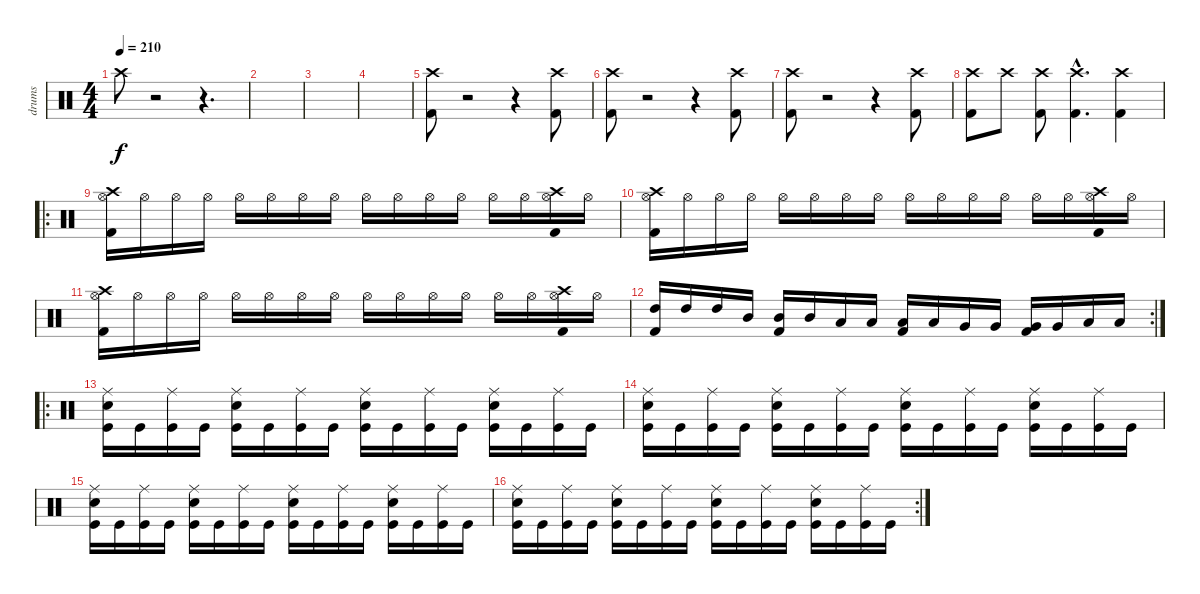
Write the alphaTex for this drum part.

\track ("drums" "drums") {instrument percussion}
\staff {score}
\articulation defaults
\ts (4 4)
\tempo 210
\clef neutral
\ks c "Crash high (hit)".8{dy f}
r.2 r.4{d} |
|
|
|
("Crash high (hit)" "Kick (hit) 2").8 r.2 r.4 ("Crash high (hit)" "Kick (hit) 2").8 |
("Crash high (hit)" "Kick (hit) 2").8 r.2 r.4 ("Crash high (hit)" "Kick (hit) 2").8 |
("Crash high (hit)" "Kick (hit) 2").8 r.2 r.4 ("Crash high (hit)" "Kick (hit) 2").8 |
("Crash high (hit)" "Kick (hit) 2").8 "Crash high (hit)".8 ("Crash high (hit)" "Kick (hit) 2").8 ("Crash high (hit)"{hac} "Kick (hit) 2"{hac}).4{d} ("Crash high (hit)" "Kick (hit) 2").4 |
\ro
("Crash high (hit)" "Hi-Hat (open)" "Kick (hit) 2").16 "Hi-Hat (open)".16 "Hi-Hat (open)".16 "Hi-Hat (open)".16 "Hi-Hat (open)".16 "Hi-Hat (open)".16 "Hi-Hat (open)".16 "Hi-Hat (open)".16 "Hi-Hat (open)".16 "Hi-Hat (open)".16 "Hi-Hat (open)".16 "Hi-Hat (open)".16 "Hi-Hat (open)".16 "Hi-Hat (open)".16 ("Crash high (hit)" "Hi-Hat (open)" "Kick (hit) 2").16 "Hi-Hat (open)".16 |
("Crash high (hit)" "Hi-Hat (open)" "Kick (hit) 2").16 "Hi-Hat (open)".16 "Hi-Hat (open)".16 "Hi-Hat (open)".16 "Hi-Hat (open)".16 "Hi-Hat (open)".16 "Hi-Hat (open)".16 "Hi-Hat (open)".16 "Hi-Hat (open)".16 "Hi-Hat (open)".16 "Hi-Hat (open)".16 "Hi-Hat (open)".16 "Hi-Hat (open)".16 "Hi-Hat (open)".16 ("Crash high (hit)" "Hi-Hat (open)" "Kick (hit) 2").16 "Hi-Hat (open)".16 |
("Crash high (hit)" "Hi-Hat (open)" "Kick (hit) 2").16 "Hi-Hat (open)".16 "Hi-Hat (open)".16 "Hi-Hat (open)".16 "Hi-Hat (open)".16 "Hi-Hat (open)".16 "Hi-Hat (open)".16 "Hi-Hat (open)".16 "Hi-Hat (open)".16 "Hi-Hat (open)".16 "Hi-Hat (open)".16 "Hi-Hat (open)".16 "Hi-Hat (open)".16 "Hi-Hat (open)".16 ("Crash high (hit)" "Hi-Hat (open)" "Kick (hit) 2").16 "Hi-Hat (open)".16 |
\rc 2
("High Tom (hit)" "Kick (hit) 2").16 "High Tom (hit)".16 "High Tom (hit)".16 "Mid Tom (hit)".16 ("Mid Tom (hit)" "Kick (hit) 2").16 "Mid Tom (hit)".16 "Low Tom (hit)".16 "Low Tom (hit)".16 ("Low Tom (hit)" "Kick (hit) 2").16 "Low Tom (hit)".16 "Very Low Tom (hit)".16 "Very Low Tom (hit)".16 ("Very Low Tom (hit)" "Kick (hit) 2").16 "Very Low Tom (hit)".16 "Low Floor Tom (hit)".16 "Low Floor Tom (hit)".16 |
\ro
("Ride (middle)" "Snare (hit) 2" "Kick (hit)").16 "Kick (hit)".16 ("Ride (middle)" "Kick (hit)").16 "Kick (hit)".16 ("Ride (middle)" "Snare (hit) 2" "Kick (hit)").16 "Kick (hit)".16 ("Ride (middle)" "Kick (hit)").16 "Kick (hit)".16 ("Ride (middle)" "Snare (hit) 2" "Kick (hit)").16 "Kick (hit)".16 ("Ride (middle)" "Kick (hit)").16 "Kick (hit)".16 ("Ride (middle)" "Snare (hit) 2" "Kick (hit)").16 "Kick (hit)".16 ("Ride (middle)" "Kick (hit)").16 "Kick (hit)".16 |
("Ride (middle)" "Snare (hit) 2" "Kick (hit)").16 "Kick (hit)".16 ("Ride (middle)" "Kick (hit)").16 "Kick (hit)".16 ("Ride (middle)" "Snare (hit) 2" "Kick (hit)").16 "Kick (hit)".16 ("Ride (middle)" "Kick (hit)").16 "Kick (hit)".16 ("Ride (middle)" "Snare (hit) 2" "Kick (hit)").16 "Kick (hit)".16 ("Ride (middle)" "Kick (hit)").16 "Kick (hit)".16 ("Ride (middle)" "Snare (hit) 2" "Kick (hit)").16 "Kick (hit)".16 ("Ride (middle)" "Kick (hit)").16 "Kick (hit)".16 |
("Ride (middle)" "Snare (hit) 2" "Kick (hit)").16 "Kick (hit)".16 ("Ride (middle)" "Kick (hit)").16 "Kick (hit)".16 ("Ride (middle)" "Snare (hit) 2" "Kick (hit)").16 "Kick (hit)".16 ("Ride (middle)" "Kick (hit)").16 "Kick (hit)".16 ("Ride (middle)" "Snare (hit) 2" "Kick (hit)").16 "Kick (hit)".16 ("Ride (middle)" "Kick (hit)").16 "Kick (hit)".16 ("Ride (middle)" "Snare (hit) 2" "Kick (hit)").16 "Kick (hit)".16 ("Ride (middle)" "Kick (hit)").16 "Kick (hit)".16 |
\rc 2
("Ride (middle)" "Snare (hit) 2" "Kick (hit)").16 "Kick (hit)".16 ("Ride (middle)" "Kick (hit)").16 "Kick (hit)".16 ("Ride (middle)" "Snare (hit) 2" "Kick (hit)").16 "Kick (hit)".16 ("Ride (middle)" "Kick (hit)").16 "Kick (hit)".16 ("Ride (middle)" "Snare (hit) 2" "Kick (hit)").16 "Kick (hit)".16 ("Ride (middle)" "Kick (hit)").16 "Kick (hit)".16 ("Ride (middle)" "Snare (hit) 2" "Kick (hit)").16 "Kick (hit)".16 ("Ride (middle)" "Kick (hit)").16 "Kick (hit)".16
